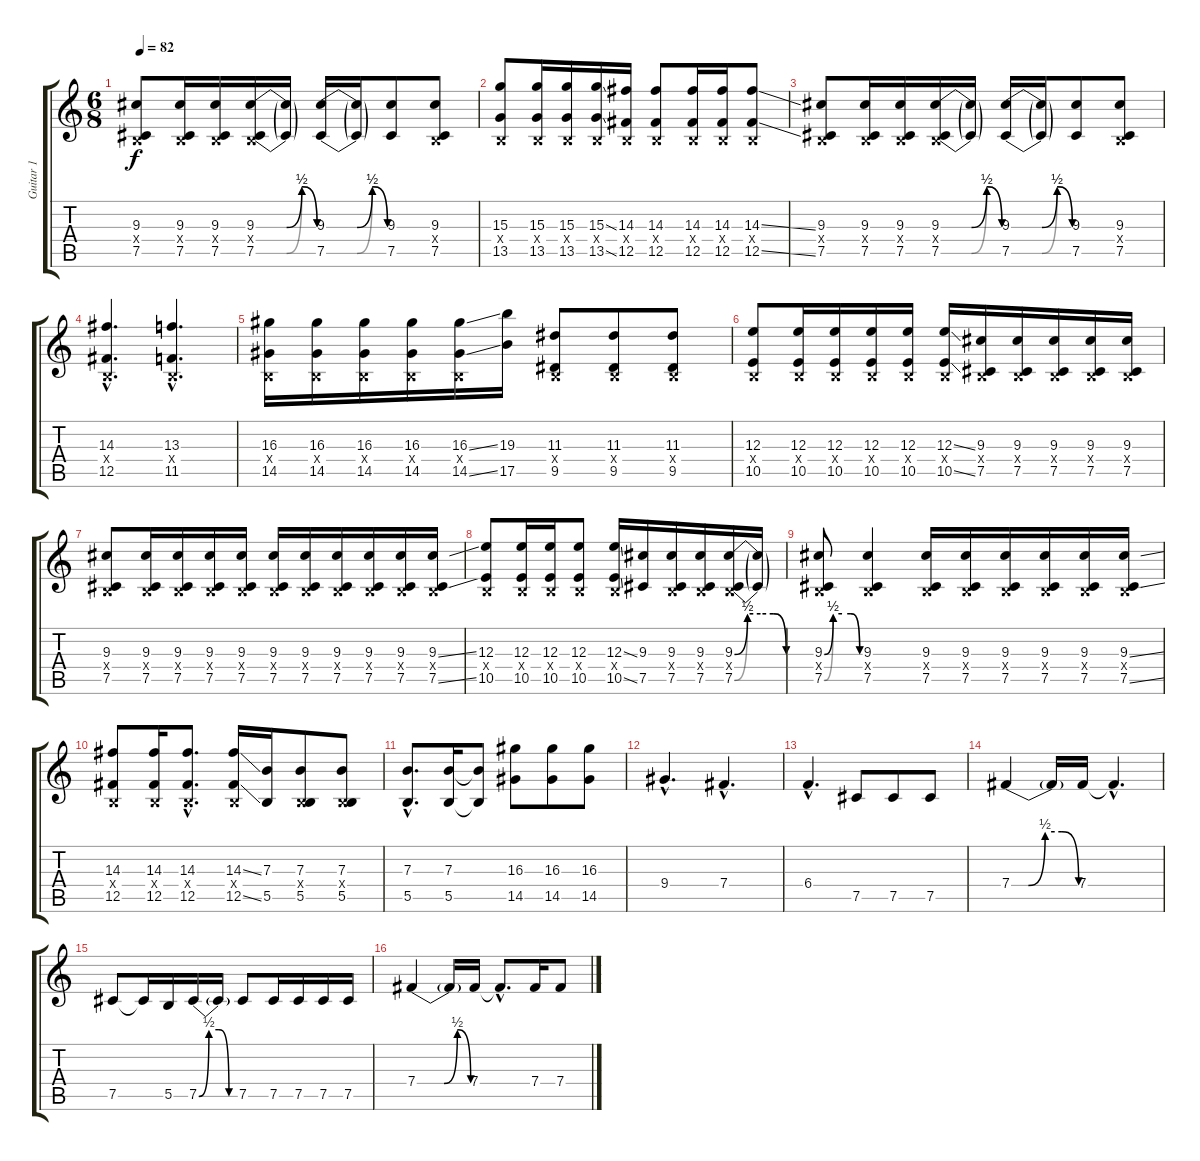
\track ("Guitar 1" "Guitar 1") {instrument overdrivenguitar}
\staff {score tabs}
\tuning (Db4 Ab3 E3 B2 Gb2 B1) {hide}
\ts (6 8)
\tempo 82
\clef g2
\ks c
(9.3 0.4{x} 7.5).8{dy f} (9.3 0.4{x} 7.5).16 (9.3 0.4{x} 7.5).16 (9.3{be (custom 0 0 15 0 30 0 45 2 60 0)} 0.4{x} 7.5{be (custom 0 0 30 0 45 2 60 0)}).16 (9.3{t} 7.5{t}).16 (9.3{be (custom 0 0 15 0 30 0 45 2 60 0)} 7.5{be (custom 0 0 15 0 30 0 45 2 60 0)}).16 (9.3{t} 7.5{t}).16 (9.3 7.5).8 (9.3 0.4{x} 7.5).8 |
(15.3 0.4{x} 13.5).8 (15.3 0.4{x} 13.5).16 (15.3 0.4{x} 13.5).16 (15.3{ss} 0.4{x} 13.5{ss}).16 (14.3 0.4{x} 12.5).16 (14.3 0.4{x} 12.5).8 (14.3 0.4{x} 12.5).16 (14.3 0.4{x} 12.5).16 (14.3{ss} 0.4{x} 12.5{ss}).8 |
(9.3 0.4{x} 7.5).8 (9.3 0.4{x} 7.5).16 (9.3 0.4{x} 7.5).16 (9.3{be (custom 0 0 15 0 30 0 45 2 60 0)} 0.4{x} 7.5{be (custom 0 0 30 0 45 2 60 0)}).16 (9.3{t} 7.5{t}).16 (9.3{be (custom 0 0 15 0 30 0 45 2 60 0)} 7.5{be (custom 0 0 15 0 30 0 45 2 60 0)}).16 (9.3{t} 7.5{t}).16 (9.3 7.5).8 (9.3 0.4{x} 7.5).8 |
(14.3{hac} 0.4{hac x} 12.5{hac}).4{d} (13.3{hac} 0.4{hac x} 11.5{hac}).4{d} |
(16.3 0.4{x} 14.5).16 (16.3 0.4{x} 14.5).16 (16.3 0.4{x} 14.5).16 (16.3 0.4{x} 14.5).16 (16.3{ss} 0.4{x} 14.5{ss}).16 (19.3 17.5).16 (11.3 0.4{x} 9.5).8 (11.3 0.4{x} 9.5).8 (11.3 0.4{x} 9.5).8 |
(12.3 0.4{x} 10.5).8 (12.3 0.4{x} 10.5).16 (12.3 0.4{x} 10.5).16 (12.3 0.4{x} 10.5).16 (12.3 0.4{x} 10.5).16 (12.3{ss} 0.4{x} 10.5{ss}).16 (9.3 0.4{x} 7.5).16 (9.3 0.4{x} 7.5).16 (9.3 0.4{x} 7.5).16 (9.3 0.4{x} 7.5).16 (9.3 0.4{x} 7.5).16 |
(9.3 0.4{x} 7.5).8 (9.3 0.4{x} 7.5).16 (9.3 0.4{x} 7.5).16 (9.3 0.4{x} 7.5).16 (9.3 0.4{x} 7.5).16 (9.3 0.4{x} 7.5).16 (9.3 0.4{x} 7.5).16 (9.3 0.4{x} 7.5).16 (9.3 0.4{x} 7.5).16 (9.3 0.4{x} 7.5).16 (9.3{ss} 0.4{x} 7.5{ss}).16 |
(12.3 0.4{x} 10.5).8 (12.3 0.4{x} 10.5).16 (12.3 0.4{x} 10.5).16 (12.3 0.4{x} 10.5).8 (12.3{ss} 0.4{x} 10.5{ss}).16 (9.3 7.5).16 (9.3 0.4{x} 7.5).16 (9.3 0.4{x} 7.5).16 (9.3{be (custom 0 0 15 2 30 2 45 2 60 0)} 0.4{x} 7.5{be (custom 0 0 15 2 30 2 45 2 60 0)}).16 (9.3{t} 7.5{t}).16 |
(9.3{be (custom 0 0 15 2 30 2 45 2 60 0)} 0.4{x} 7.5{be (custom 0 0 15 2 30 2 45 2 60 0)}).8 (9.3 0.4{x} 7.5).4 (9.3 0.4{x} 7.5).16 (9.3 0.4{x} 7.5).16 (9.3 0.4{x} 7.5).16 (9.3 0.4{x} 7.5).16 (9.3 0.4{x} 7.5).16 (9.3{ss} 0.4{x} 7.5{ss}).16 |
(14.3 0.4{x} 12.5).8 (14.3 0.4{x} 12.5).16 (14.3{hac} 0.4{hac x} 12.5{hac}).8{d} (14.3{ss} 0.4{x} 12.5{ss}).16 (7.3 5.5).16 (7.3 0.4{x} 5.5).8 (7.3 0.4{x} 5.5).8 |
(7.3{hac} 5.5{hac}).8{d} (7.3 5.5).16 (7.3{t} 5.5{t}).8 (16.3 14.5).8 (16.3 14.5).8 (16.3 14.5).8 |
9.4{hac}.4{d} 7.4{hac}.4{d} |
6.4{hac}.4{d} 7.5.8 7.5.8 7.5.8 |
7.4{be (custom 0 0 15 0 30 2 45 2 60 0)}.4 7.4{t}.16 7.4.16 7.4{hac t}.4{d} |
7.5.8 7.5{t}.16 5.5.16 7.5{be (custom 0 0 15 2 30 2 45 0 60 0)}.16 7.5{t}.16 7.5.8 7.5.16 7.5.16 7.5.16 7.5.16 |
7.4{be (custom 0 0 15 0 30 0 45 2 60 0)}.4 7.4{t}.16 7.4.16 7.4{hac t}.8{d} 7.4.16 7.4.8
